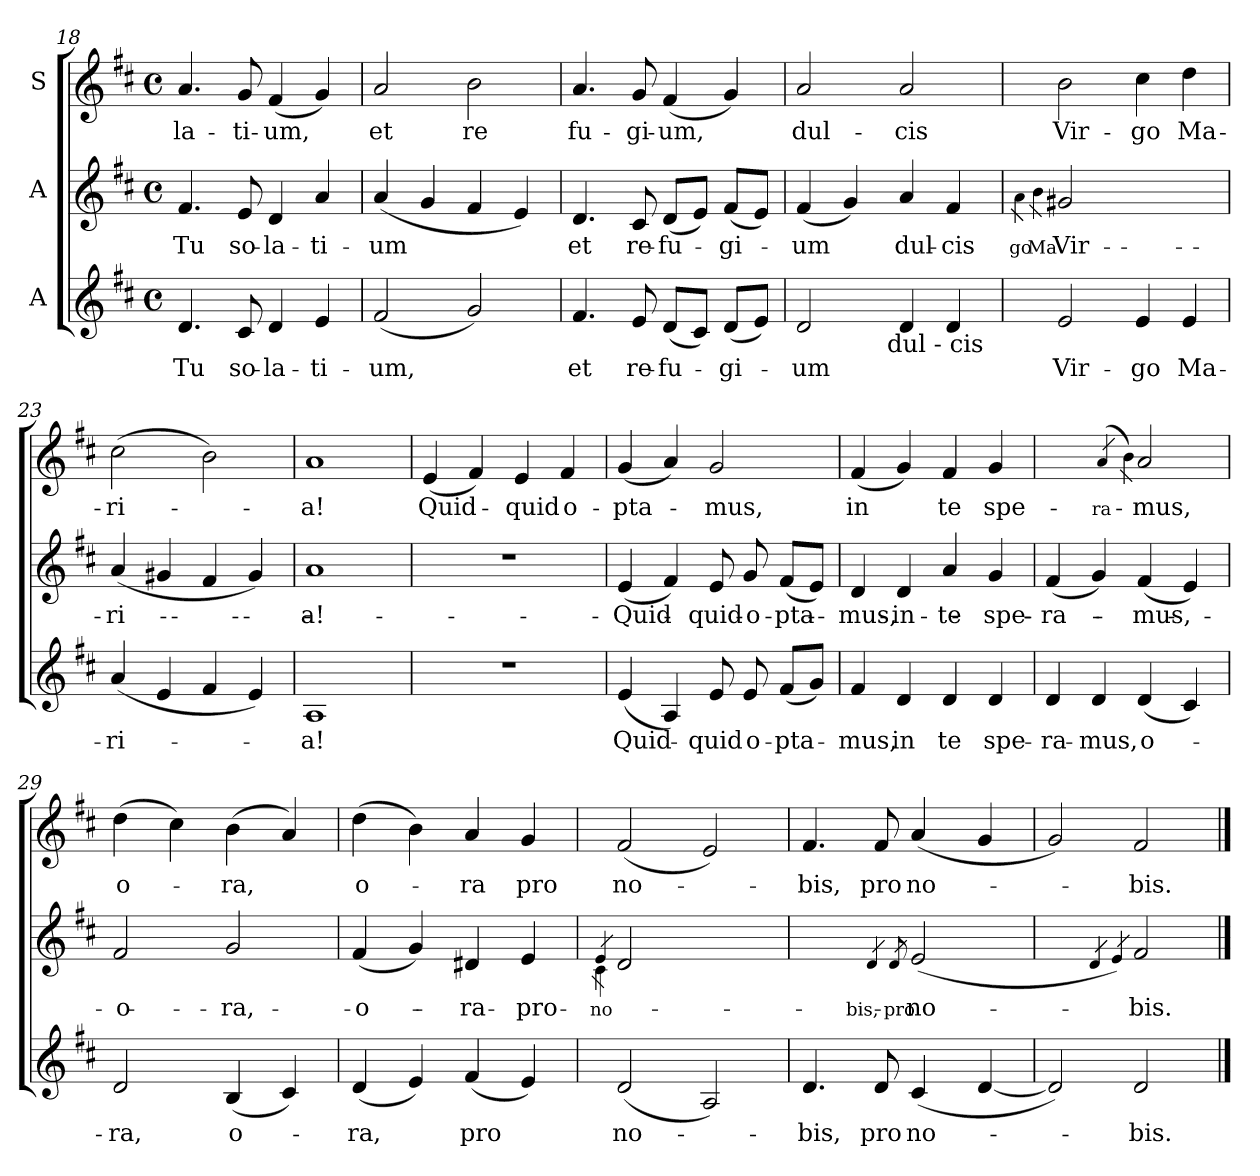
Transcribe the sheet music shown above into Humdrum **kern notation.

**kern	**text	**kern	**text	**kern	**text
*part3	*part3	*part2	*part2	*part1	*part1
*staff3	*staff3	*staff2	*staff2	*staff1	*staff1
*I"A	*	*I"A	*	*I"S	*
*clefG2	*	*clefG2	*	*clefG2	*
*k[f#c#]	*	*k[f#c#]	*	*k[f#c#]	*
*D:	*	*D:	*	*D:	*
*M4/4	*	*M4/4	*	*M4/4	*
*met(c)	*	*met(c)	*	*met(c)	*
=18	=18	=18	=18	=18	=18
!	!LO:LY:b	!	!LO:LY:b	!	!LO:LY:b
4.d/	-Tu	4.f#/	Tu	4.a/	-la-
!	!LO:LY:b	!	!LO:LY:b	!	!LO:LY:b
8c#/	so-	8e/	so-	8g/	-ti-
!	!LO:LY:b	!	!LO:LY:b	!	!LO:LY:b
4d/	-la-	4d/	-la-	(<4f#/	-um,
!	!LO:LY:b	!	!LO:LY:b	!	!
4e/	-ti-	4a/	-ti-	4g/)	.
=19	=19	=19	=19	=19	=19
!	!LO:LY:b	!	!LO:LY:b	!	!LO:LY:b
(<2f#/	-um,	(<4a/	-um	2a/	et
.	.	4g/	.	.	.
!	!	!	!	!	!LO:LY:b
2g/)	.	4f#/	.	2b\	re
.	.	4e/)	.	.	.
=20	=20	=20	=20	=20	=20
!	!LO:LY:b	!	!LO:LY:b	!	!LO:LY:b
4.f#/	et	4.d/	et	4.a/	fu-
!	!LO:LY:b	!	!LO:LY:b	!	!LO:LY:b
8e/	re-	8c#/	re-	8g/	-gi-
!	!LO:LY:b	!	!LO:LY:b	!	!LO:LY:b
(<8d/L	-fu-	(<8d/L	-fu-	(<4f#/	-um,
8c#/J)	.	8e/J)	.	.	.
!	!LO:LY:b	!	!LO:LY:b	!	!
(<8d/L	-gi-	(<8f#/L	-gi-	4g/)	.
8e/J)	.	8e/J)	.	.	.
=21	=21	=21	=21	=21	=21
!	!LO:LY:b	!	!LO:LY:b	!	!LO:LY:b
*^	*	*	*	*	*
2d/	4...ryy	-um	(<4f#/	-um	2a/	dul-
.	.	.	4g/)	.	.	.
!	!LO:TX:b:t=dul - cis	!	!	!	!	!
.	2ryy	.	.	.	.	.
!	!	!	!	!LO:LY:b	!	!LO:LY:b
4d/	.	.	4a/	dul-	2a/	-cis
!	!	!	!	!LO:LY:b	!	!
4d/	.	.	4f#/	-cis	.	.
.	32ryy	.	.	.	.	.
!!LO:LB:g=z
=22	=22	=22	=22	=22	=22	=22
*	*	*	*^	*	*	*
!	!	!	!	!	!LO:LY:b	!	!
*v	*v	*	*	*	*	*	*
.	.	.	4qa\	-go	.	.
!	!	!	!	!LO:LY:b	!	!
.	.	.	4qb\	Ma-	.	.
!	!LO:LY:b	!	!	!LO:LY:b	!	!LO:LY:b
2e/	Vir-	2g#X/	2ryy	Vir-	2b\	Vir-
!	!LO:LY:b	!	!	!	!	!LO:LY:b
4e/	-go	2ryy	2ryy	.	4cc#\	-go
!	!LO:LY:b	!	!	!	!	!LO:LY:b
4e/	Ma-	.	.	.	4dd\	Ma-
*	*	*v	*v	*	*	*
=23	=23	=23	=23	=23	=23
!	!LO:LY:b	!	!LO:LY:b	!	!LO:LY:b
(<4a/	-ri-	(<4a/	-ri-	(>2cc#\	-ri-
4e/	.	4g#X/	.	.	.
4f#/	.	4f#/	.	2b\)	.
4e/)	.	4g#/)	.	.	.
=24	=24	=24	=24	=24	=24
!	!LO:LY:b:rj	!	!LO:LY:b:rj	!	!LO:LY:b:rj
1A	-a!	1a	-a!	1a	-a!
=25	=25	=25	=25	=25	=25
!	!	!	!	!	!LO:LY:b
1r	.	1r	.	(<4e/	Quid-
.	.	.	.	4f#/)	.
!	!	!	!	!	!LO:LY:b
.	.	.	.	4e/	-quid
!	!	!	!	!	!LO:LY:b
.	.	.	.	4f#/	o-
=26	=26	=26	=26	=26	=26
!	!LO:LY:b	!	!LO:LY:b	!	!LO:LY:b
(<4e/	Quid-	(<4e/	Quid	(<4g/	-pta-
4A/)	.	4f#/)	.	4a/)	.
!	!LO:LY:b	!	!LO:LY:b	!	!LO:LY:b
8e/	-quid	8e/	quid	2g/	-mus,
!	!LO:LY:b	!	!LO:LY:b	!	!
8e/	o-	8g/	o-	.	.
!	!LO:LY:b	!	!LO:LY:b	!	!
(<8f#/L	-pta-	(<8f#/L	-pta-	.	.
8g/J)	.	8e/J)	.	.	.
=27	=27	=27	=27	=27	=27
!	!LO:LY:b	!	!LO:LY:b	!	!LO:LY:b
4f#/	-mus,	4d/	-mus,	(<4f#/	in
!	!LO:LY:b	!	!LO:LY:b	!	!
4d/	in	4d/	in-	4g/)	.
!	!LO:LY:b	!	!LO:LY:b	!	!LO:LY:b
4d/	te	4a/	-te	4f#/	te
!	!LO:LY:b	!	!LO:LY:b	!	!LO:LY:b
4d/	spe-	4g/	spe-	4g/	spe-
!!LO:LB:g=z
=28	=28	=28	=28	=28	=28
!	!LO:LY:b	!	!LO:LY:b	!	!
4d/	-ra-	(<4f#/	-ra-	2ryy	.
!	!LO:LY:b	!	!	!	!
4d/	-mus,	4g/)	.	.	.
!	!	!	!	!	!LO:LY:b
.	.	.	.	(4qa/	-ra-
.	.	.	.	4qb\)	.
!	!LO:LY:b	!	!LO:LY:b	!	!LO:LY:b
(<4d/	o-	(<4f#/	-mus,-	2a/	-mus,
4c#/)	.	4e/)	.	.	.
=29	=29	=29	=29	=29	=29
!	!LO:LY:b	!	!LO:LY:b	!	!LO:LY:b
2d/	-ra,	2f#/	-o-	(>4dd\	o-
.	.	.	.	4cc#\)	.
!	!LO:LY:b	!	!LO:LY:b	!	!LO:LY:b
(<4B/	o-	2g/	-ra,	(>4b\	-ra,
4c#/)	.	.	.	4a/)	.
=30	=30	=30	=30	=30	=30
!	!LO:LY:b	!	!LO:LY:b	!	!LO:LY:b
(<4d/	-ra,	(<4f#/	o-	(>4dd\	o-
4e/)	.	4g/)	.	4b\)	.
!	!LO:LY:b	!	!LO:LY:b	!	!LO:LY:b
(<4f#/	pro	4d#X/	-ra	4a/	-ra
!	!	!	!LO:LY:b	!	!LO:LY:b
4e/)	.	4e/	pro	4g/	pro
=31	=31	=31	=31	=31	=31
!	!	!	!LO:LY:b	!	!
*	*	*^	*	*	*
.	.	(<4qe/	4qc#\)	no-	.	.
!	!LO:LY:b	!	!	!	!	!LO:LY:b
(<2d/	no-	2d/	2ryy	.	(<2f#/	no-
2A/)	.	2ryy	2ryy	.	2e/)	.
=32	=32	=32	=32	=32	=32	=32
!	!LO:LY:b	!	!	!	!	!LO:LY:b
*	*	*v	*v	*	*	*
4.d/	-bis,	2ryy	.	4.f#/	-bis,
!	!LO:LY:b	!	!	!	!LO:LY:b
8d/	pro	.	.	8f#/	pro
!	!	!	!LO:LY:b	!	!
.	.	4qd/	-bis,-	.	.
!	!	!	!LO:LY:b	!	!
.	.	8qd/	-pro	.	.
!	!LO:LY:b	!	!LO:LY:b	!	!LO:LY:b
(<4c#/	no-	(<2e/	no-	(<4a/	no-
[<4d/	.	.	.	4g/	.
=33	=33	=33	=33	=33	=33
2d/])	.	2ryy	.	2g/)	.
.	.	4qd/	.	.	.
.	.	4qe/)	.	.	.
!	!LO:LY:b	!	!LO:LY:b	!	!LO:LY:b
2d/	-bis.	2f#/	-bis.	2f#/	-bis.
==	==	==	==	==	==
*-	*-	*-	*-	*-	*-
